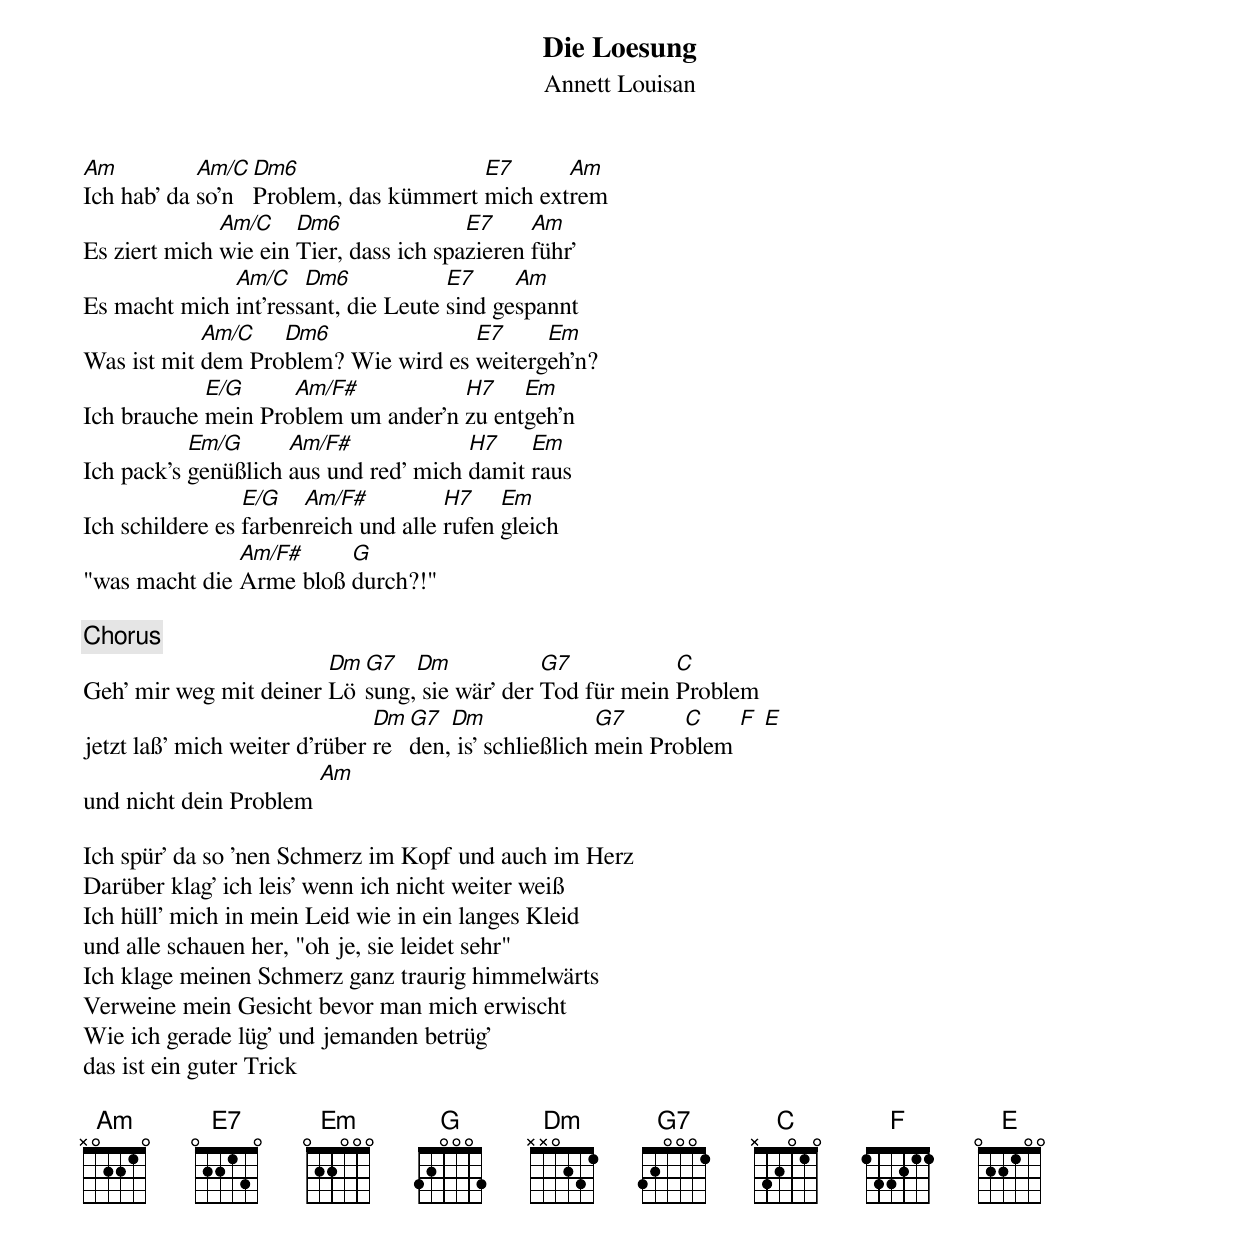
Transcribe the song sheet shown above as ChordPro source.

{title: Die Loesung}
{subtitle: Annett Louisan}

{define:Am/C  t  x 3 2 2 1 n}
{define:Dm6   t  x 2 n 2 3 1}
{define:E7    t  n 2 2 1 3 n}
{define:Em/G  t  3 2 2 n n n}
{define:Am/F# t  2 x x 2 1 n}
{define:H7    t  x 2 1 2 n 2}

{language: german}

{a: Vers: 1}
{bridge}
[Am]Ich hab' da [Am/C]so'n [Dm6]Problem, das kümmert [E7]mich ext[Am]rem
Es ziert mich [Am/C]wie ein [Dm6]Tier, dass ich spa[E7]zieren [Am]führ'
Es macht mich [Am/C]int'ress[Dm6]ant, die Leute [E7]sind ge[Am]spannt
Was ist mit [Am/C]dem Pro[Dm6]blem? Wie wird es [E7]weiterg[Em]eh'n?
Ich brauche [E/G]mein Pro[Am/F#]blem um ander'n [H7]zu ent[Em]geh'n
Ich pack's [Em/G]genüßlich [Am/F#]aus und red' mich [H7]damit [Em]raus
Ich schildere es [E/G]farben[Am/F#]reich und alle [H7]rufen [Em]gleich
"was macht die [Am/F#]Arme bloß [G]durch?!"
{/bridge}

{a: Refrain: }
{chorus}
Geh' mir weg mit deiner [Dm]Lö[G7]sung,[Dm] sie wär' der [G7]Tod für mein [C]Problem
jetzt laß' mich weiter d'rüber [Dm]re[G7]den,[Dm] is' schließlich [G7]mein Pro[C]blem [F] [E]
und nicht dein Problem [Am]
{/chorus}

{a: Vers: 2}
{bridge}
Ich spür' da so 'nen Schmerz im Kopf und auch im Herz
Darüber klag' ich leis' wenn ich nicht weiter weiß
Ich hüll' mich in mein Leid wie in ein langes Kleid
und alle schauen her, "oh je, sie leidet sehr"
Ich klage meinen Schmerz ganz traurig himmelwärts
Verweine mein Gesicht bevor man mich erwischt
Wie ich gerade lüg' und jemanden betrüg'
das ist ein guter Trick
{/bridge}

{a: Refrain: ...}
